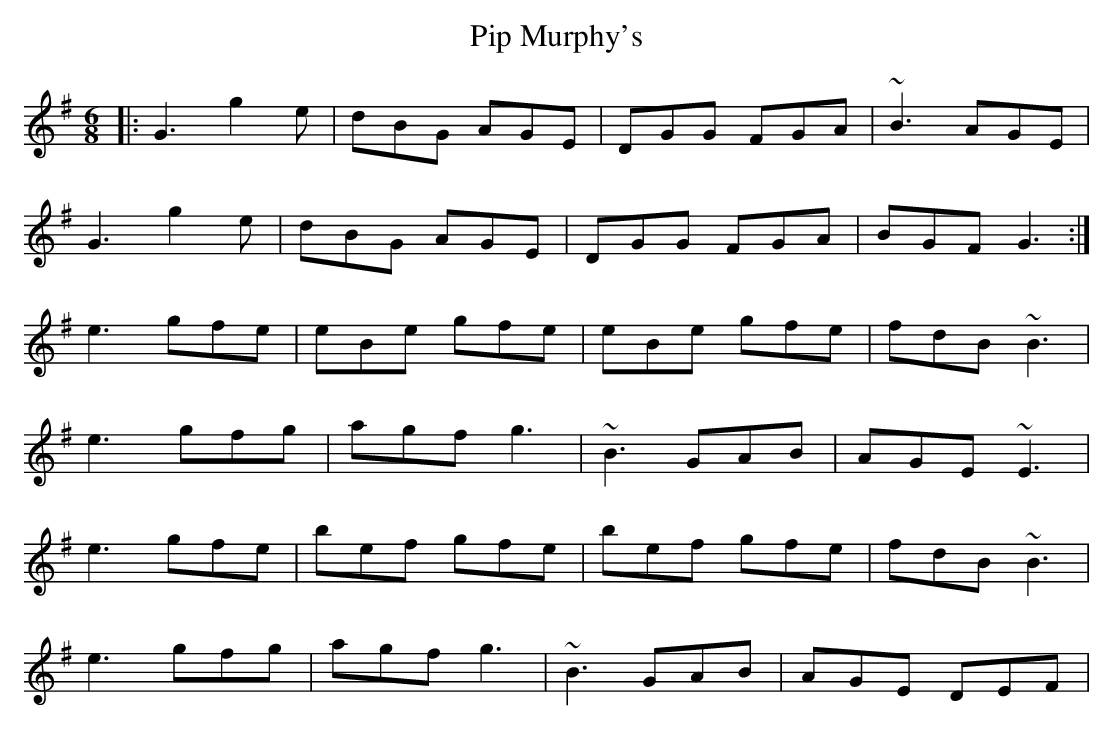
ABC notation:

X:1
T:Pip Murphy's
M:6/8
K:G
|: G3 g2e | dBG AGE | DGG FGA | ~B3 AGE |
G3 g2e | dBG AGE | DGG FGA | BGF G3 :|
e3 gfe | eBe gfe | eBe gfe | fdB ~B3 |
e3 gfg | agf g3 | ~B3 GAB | AGE ~E3 |
e3 gfe | bef gfe | bef gfe | fdB ~B3 |
e3 gfg | agf g3 | ~B3 GAB | AGE DEF |
